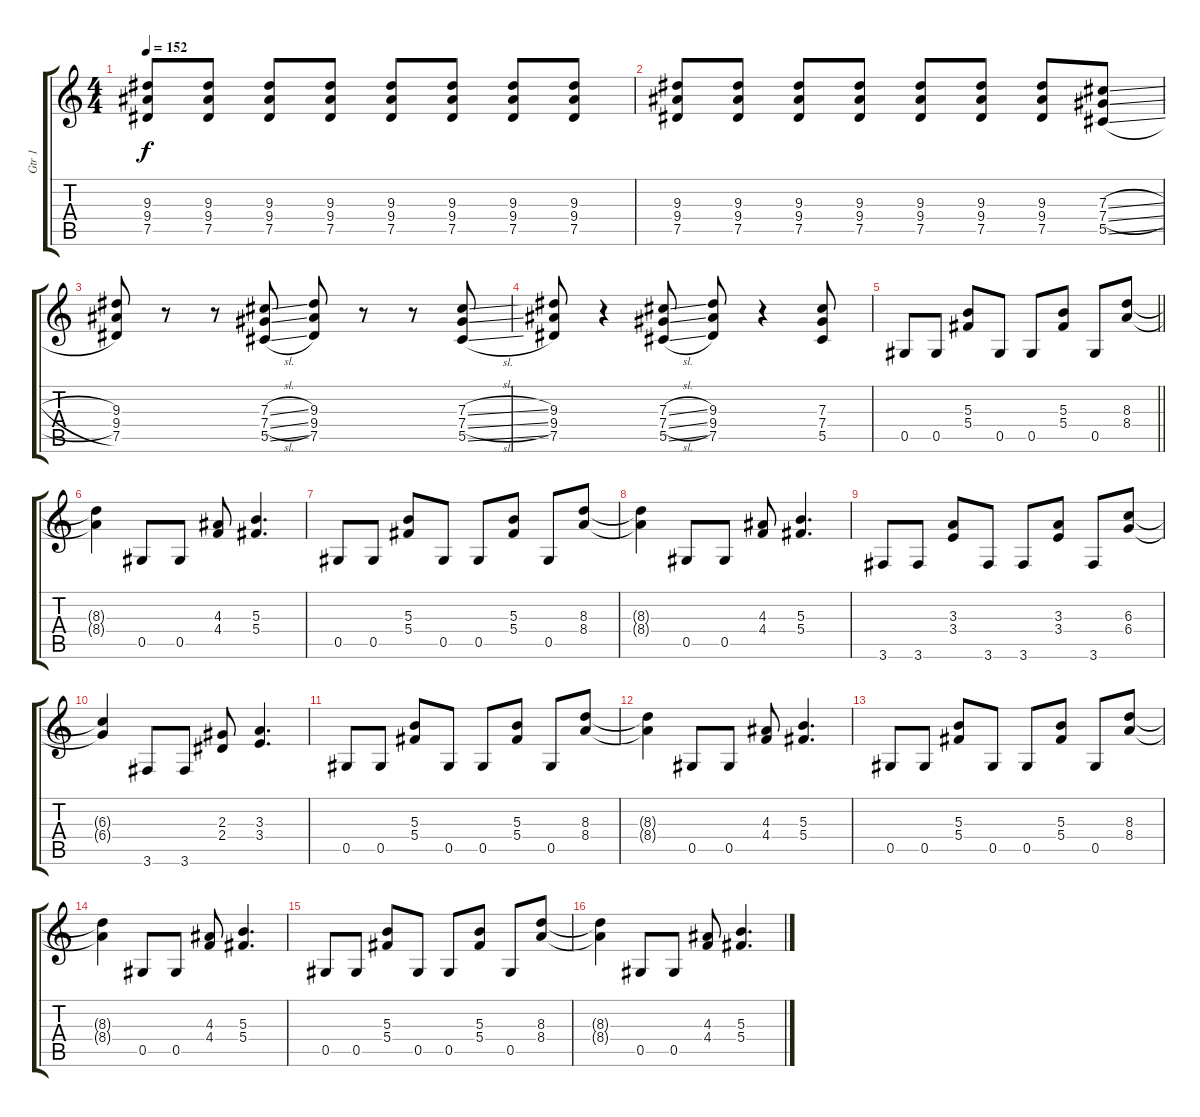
\track ("Gtr 1" "Gtr 1") {instrument overdrivenguitar}
\staff {score tabs}
\tuning (Eb4 Bb3 Gb3 Db3 Ab2 Eb2) {hide}
\ts (4 4)
\tempo 152
\clef g2
\ks c
(9.3 9.4 7.5).8{dy f} (9.3 9.4 7.5).8 (9.3 9.4 7.5).8 (9.3 9.4 7.5).8 (9.3 9.4 7.5).8 (9.3 9.4 7.5).8 (9.3 9.4 7.5).8 (9.3 9.4 7.5).8 |
(9.3 9.4 7.5).8 (9.3 9.4 7.5).8 (9.3 9.4 7.5).8 (9.3 9.4 7.5).8 (9.3 9.4 7.5).8 (9.3 9.4 7.5).8 (9.3 9.4 7.5).8 (7.3{sl} 7.4{sl} 5.5{sl}).8 |
(9.3 9.4 7.5).8 r.8 r.8 (7.3{sl} 7.4{sl} 5.5{sl}).8 (9.3 9.4 7.5).8 r.8 r.8 (7.3{sl} 7.4{sl} 5.5{sl}).8 |
(9.3 9.4 7.5).8 r.4 (7.3{sl} 7.4{sl} 5.5{sl}).8 (9.3 9.4 7.5).8 r.4 (7.3 7.4 5.5).8 |
\barLineRight lightlight
0.5.8 0.5.8 (5.3 5.4).8 0.5.8 0.5.8 (5.3 5.4).8 0.5.8 (8.3 8.4).8 |
(8.3{t} 8.4{t}).4 0.5.8 0.5.8 (4.3 4.4).8 (5.3 5.4).4{d} |
0.5.8 0.5.8 (5.3 5.4).8 0.5.8 0.5.8 (5.3 5.4).8 0.5.8 (8.3 8.4).8 |
(8.3{t} 8.4{t}).4 0.5.8 0.5.8 (4.3 4.4).8 (5.3 5.4).4{d} |
3.6.8 3.6.8 (3.3 3.4).8 3.6.8 3.6.8 (3.3 3.4).8 3.6.8 (6.3 6.4).8 |
(6.3{t} 6.4{t}).4 3.6.8 3.6.8 (2.3 2.4).8 (3.3 3.4).4{d} |
0.5.8 0.5.8 (5.3 5.4).8 0.5.8 0.5.8 (5.3 5.4).8 0.5.8 (8.3 8.4).8 |
(8.3{t} 8.4{t}).4 0.5.8 0.5.8 (4.3 4.4).8 (5.3 5.4).4{d} |
0.5.8 0.5.8 (5.3 5.4).8 0.5.8 0.5.8 (5.3 5.4).8 0.5.8 (8.3 8.4).8 |
(8.3{t} 8.4{t}).4 0.5.8 0.5.8 (4.3 4.4).8 (5.3 5.4).4{d} |
0.5.8 0.5.8 (5.3 5.4).8 0.5.8 0.5.8 (5.3 5.4).8 0.5.8 (8.3 8.4).8 |
(8.3{t} 8.4{t}).4 0.5.8 0.5.8 (4.3 4.4).8 (5.3 5.4).4{d}
